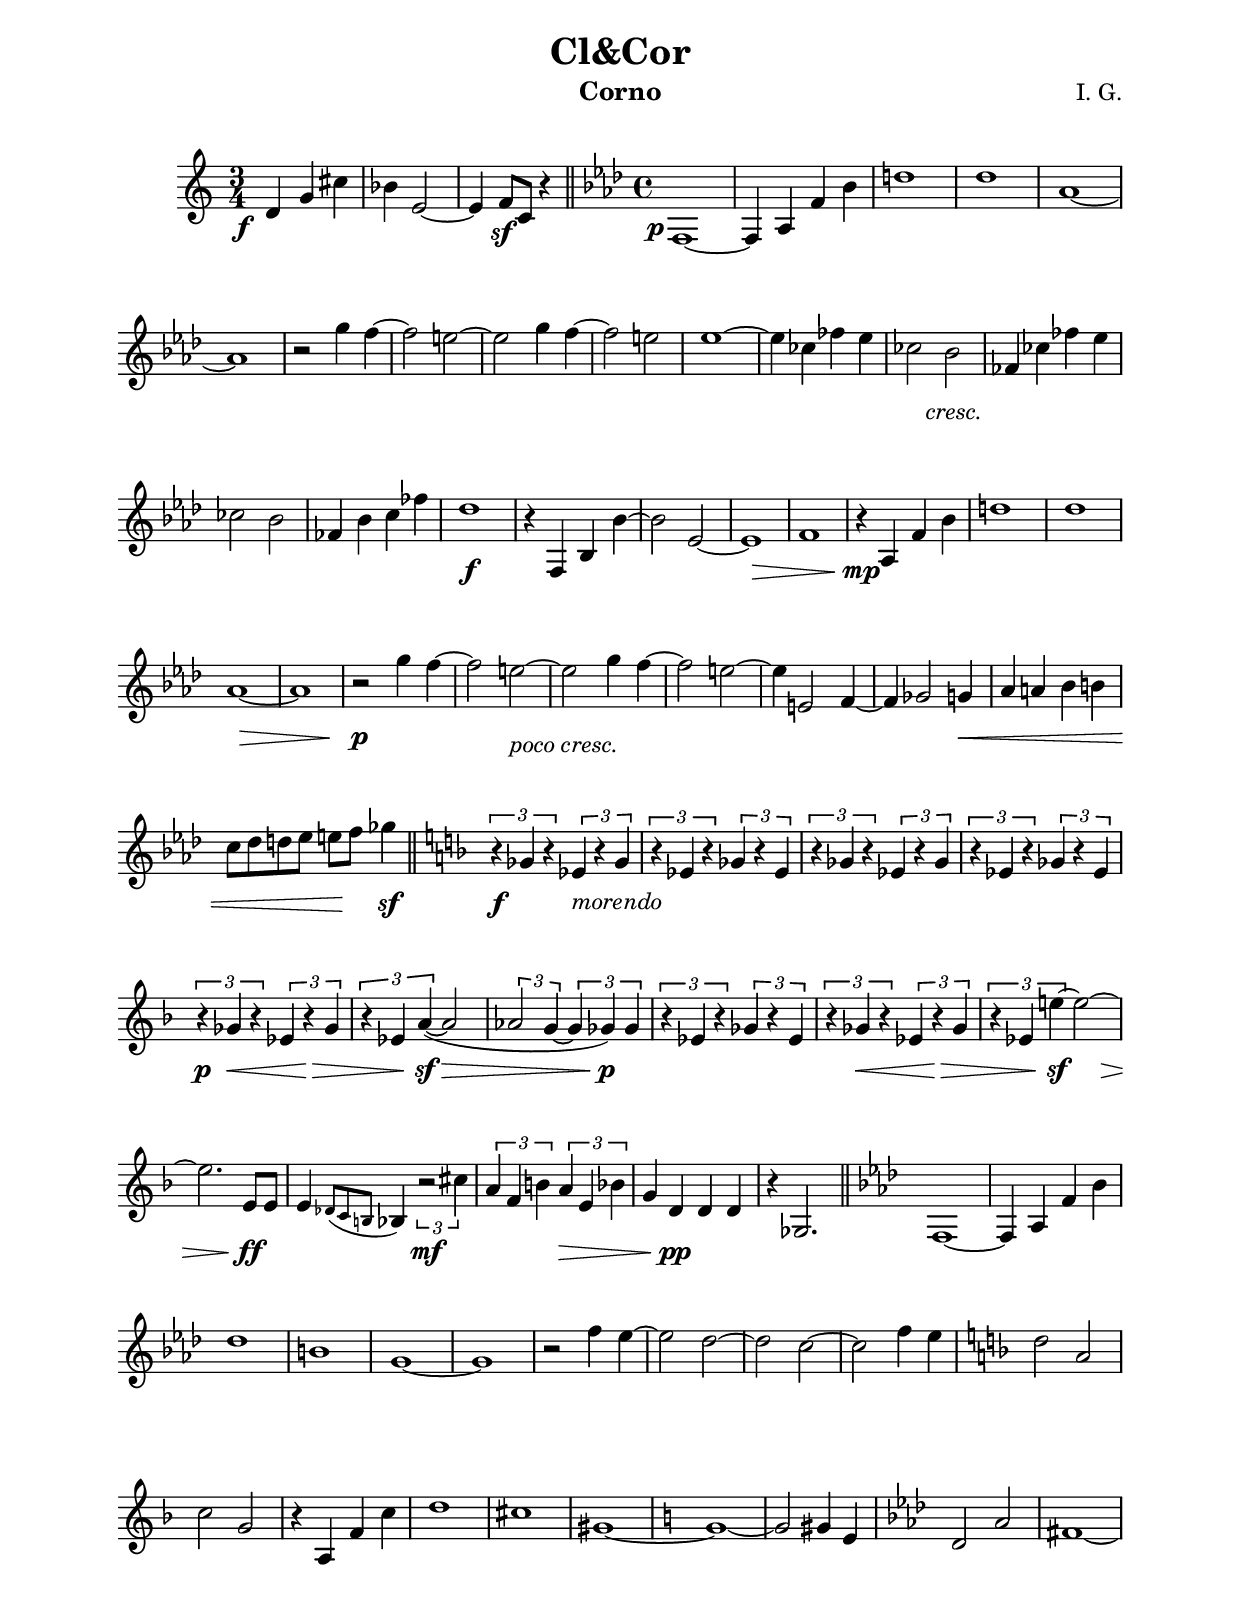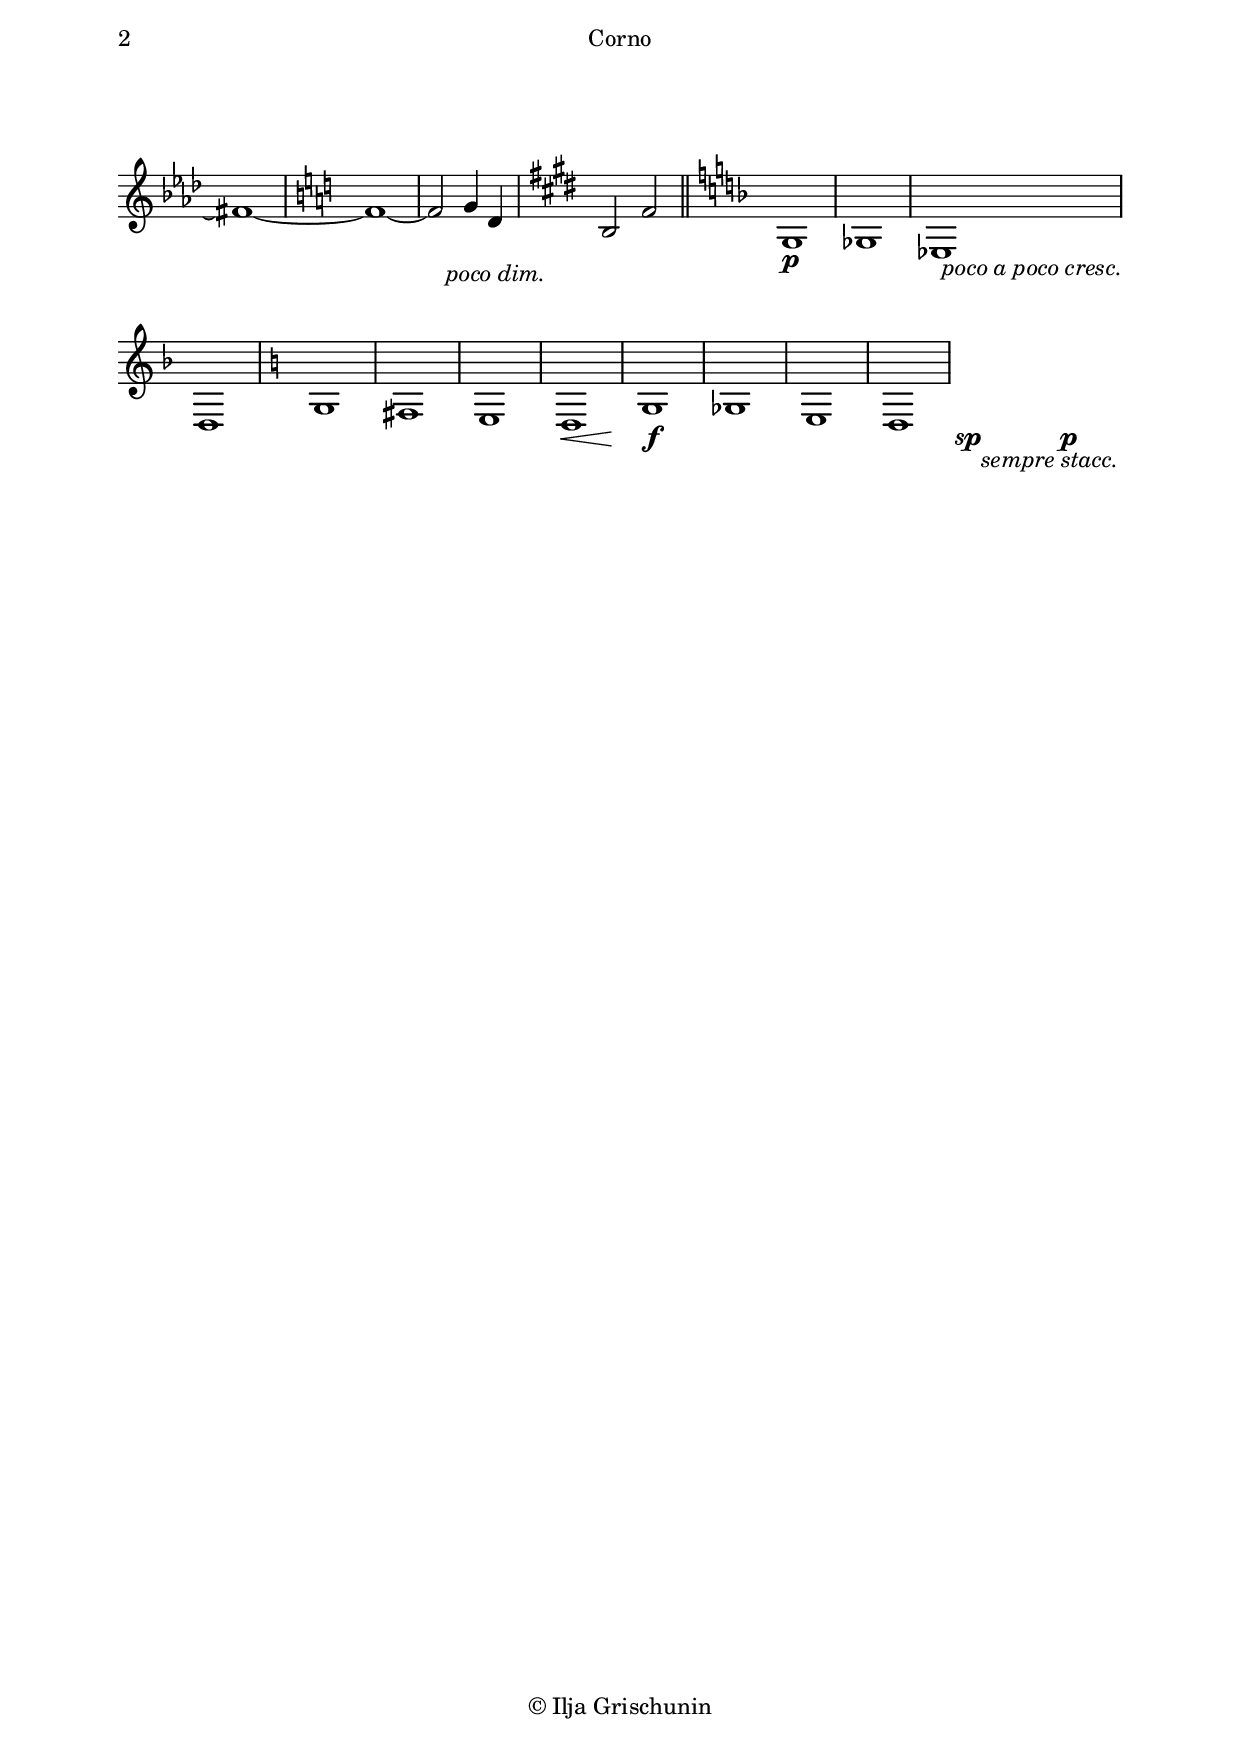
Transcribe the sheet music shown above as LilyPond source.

\version "2.19.15"

\language "deutsch"

\header {
  title = "Cl&Cor"
  instrument = "Corno"
  %meter = "Lustig"
  composer = "I. G."
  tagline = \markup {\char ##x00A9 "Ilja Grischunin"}
}

\paper {
  #(set-paper-size "a4")
  top-system-spacing.basic-distance = #20
  top-markup-spacing.basic-distance = #5
  markup-system-spacing.basic-distance = #18
  system-system-spacing.basic-distance = #18
  last-bottom-spacing.basic-distance = #20
  left-margin = 20
  right-margin = 20
  %two-sided = ##t
  %inner-margin = 25
  %outer-margin = 15
}

\layout {
  indent = 10
  \context {
    \Score
    \remove "Bar_number_engraver"
  }
  \context {
    %\Staff \RemoveEmptyStaves
    %\override VerticalAxisGroup.remove-first = ##t
  }
}

\version "2.19.15"

\language "deutsch"

cornoMusic = \relative {
  \time 3/4
  %\key c \minor
  g4 c fis es a,2~ a4 b8 f r4
  \bar "||"
  \time 4/4
  \key b \minor
  b,1~ b4 des b' es g1 ges des~ des r2 c'4 b~ b2 a~ a c4 b~
  b2 a as1~ as4 fes heses as
  fes2 es heses4 fes' heses as
  fes2 es heses4 es f heses ges1
  r4 b,, es es'~ es2 as,~ as1 b
  r4 des, b' es g1 ges des~ des
  r2 c'4 b~ b2 a~ a c4 b~ b2 a~ a4 a,2 b4~ b ces2 c4
  des d es e f8 ges g as a b ces4
  \bar "||"
  \key b \major
  \tuplet 3/2 2 {
    r4
    \repeat unfold 7 {ces,4 r as r}
    ces r as d(~ 
  }
  d2
  \tuplet 3/2 2 {
    des2 c4~ c ces)
    \repeat unfold 3 {ces4 r as r}
    ces r as a'!~
  }
  a2~ a2. a,8 a a4 \acciaccatura {ges8 f e} es4
  \tuplet 3/2 2 {r2 fis'4 d b e d a es'}
  c4 g g g r ces,2.
  \bar "||"
  \key b \minor
  b1~ b4 des b' es ges1 e c~ c r2 b'4 as~ as2 ges~ ges f~
  f b4 as  
  \key b \major
  g2 d f c r4 d, b' f' g1 fis cis~
  \key d \minor
  cis~ cis2 cis4 a
  \key b \minor
  ges2 des' h1~ h~
  \key d \minor
  h~ h2 c4 g
  \key a \major
  e2 h'
  \bar "||"
  \key b \major
  c,1 ces as g
  \key f \major
  c h a g c ces a g
}

\version "2.19.15"

\language "deutsch"

dynamic = {
  \once\override DynamicText.extra-offset = #'(-3 . 3)
  s2.\f s s4 
  \tag #'Partitur {\once\override DynamicText.extra-offset = #'(0 . 3)}
  \tag #'Part {\once\override DynamicText.extra-offset = #'(-0.5 . 2.5)}
  s2\sf
  \once\override DynamicText.extra-offset = #'(-2.5 . 3)
  s4\p s2. s1*11 s4 s2.-\markup {cresc.} s1*3
  s1*3\f s4 s2.\> s s4\! s1*3\mp s4 s2.\> s s4\! s1\p
  s2 s-\markup {poco cresc.} s1*3 s2. s4\< s1 s2 s4\! s\sf
  s2\f
  \once\override TextScript.extra-offset = #'(0 . 1.5)
  s-\markup {morendo} s1*3
  \tuplet 3/2 2 {s4\p s2.\< s2\> s s4\sf} s2\> s
  \tuplet 3/2 2 {s4 s2\p} s1
  \tuplet 3/2 2 {s4 s2.\< s2\> s s4\sf s2 s4\>}
  s2 s4\! s\ff s2 s\mf s s\> s4 s2.\pp s1
  s1*22 s4 s2.-\markup {poco dim.} s1 s\p s s4
  s2.-\markup {poco a poco cresc.} s1*4 s1\< s1*4\f
  s8 s4\sp s8-\markup {sempre stacc.} s2 s1 s\p
}


\score {
  \new StaffGroup <<

    \new Staff {
      %\removeWithTag #'Partitur
      \transpose f c'
      \cornoMusic
    }
    
    \new Dynamics
    \removeWithTag #'Partitur
    \removeWithTag #'Bass
    \dynamic

    %\new Staff \ossia

  >>
}